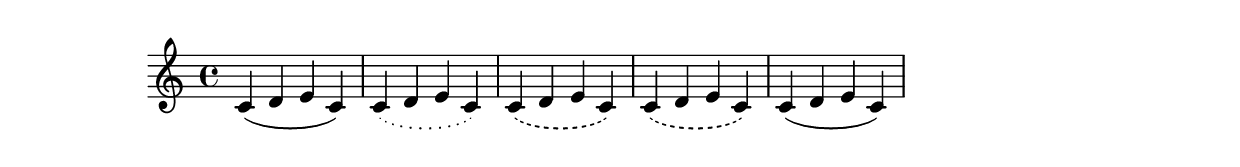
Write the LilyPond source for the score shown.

\version "2.7.39"
\header {texidoc = "@cindex Slur, dotted, dashed
The appearance of slurs may be changed from solid to dotted or dashed.
"
} 
\layout{ ragged-right=##t }


\relative c'{
  c( d e  c) |
  \slurDotted
  c( d e  c) |
  \slurDashed
  c( d e  c) |
  \override Slur #'dash-period = #2.0
  \override Slur #'dash-fraction = #0.4
  c( d e  c) |
  \slurSolid
  c( d e  c) |
}






